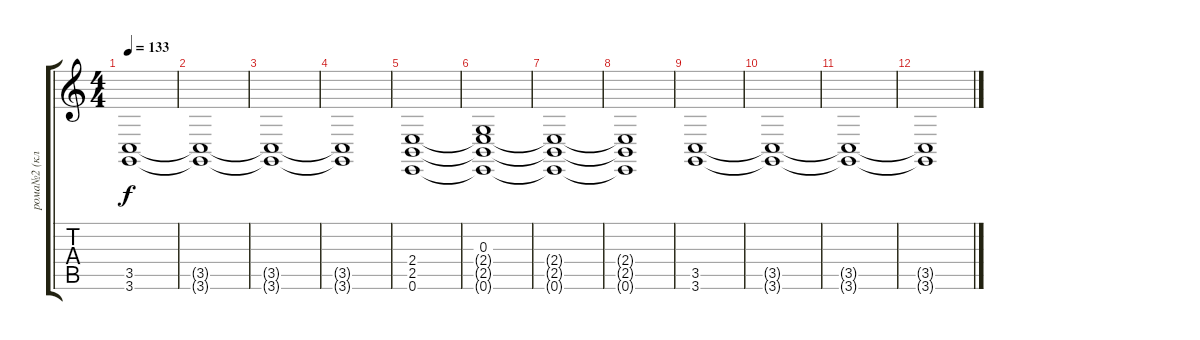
\track ("рома№2 (клавиши)" "рома№2 (кл") {instrument pad2warm}
\staff {score tabs}
\tuning (E4 B3 G3 D3 A2 E2) {hide}
\ts (4 4)
\tempo 133
\clef g2
\ks c
(3.5 3.6).1{dy f volume 16} |
(3.5{t} 3.6{t}).1 |
(3.5{t} 3.6{t}).1 |
(3.5{t} 3.6{t}).1{volume 0} |
(2.4 2.5 0.6).1{volume 16} |
(0.3 2.4{t} 2.5{t} 0.6{t}).1 |
(2.4{t} 2.5{t} 0.6{t}).1 |
(2.4{t} 2.5{t} 0.6{t}).1{volume 0} |
(3.5 3.6).1{volume 16} |
(3.5{t} 3.6{t}).1 |
(3.5{t} 3.6{t}).1 |
(3.5{t} 3.6{t}).1{volume 0}
